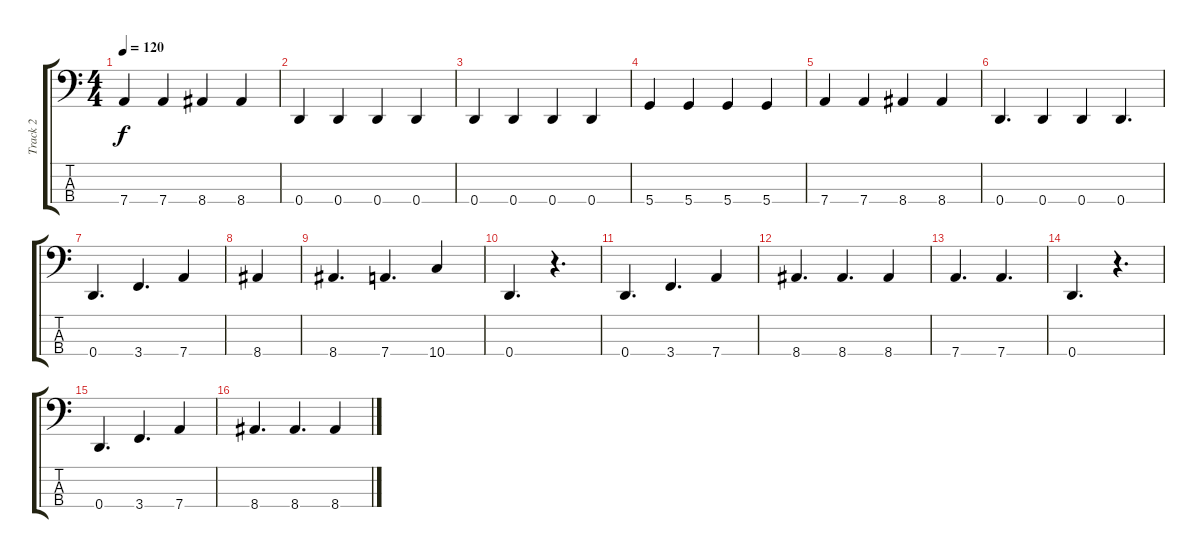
\track ("Track 2" "Track 2") {instrument electricbassfinger}
\staff {score tabs}
\tuning (G2 D2 A1 D1) {hide}
\ts (4 4)
\tempo 120
\clef f4
\ks c
7.4.4{dy f} 7.4.4 8.4.4 8.4.4 |
0.4.4 0.4.4 0.4.4 0.4.4 |
0.4.4 0.4.4 0.4.4 0.4.4 |
5.4.4 5.4.4 5.4.4 5.4.4 |
7.4.4 7.4.4 8.4.4 8.4.4 |
0.4.4{d} 0.4.4 0.4.4 0.4.4{d} |
0.4.4{d} 3.4.4{d} 7.4.4 |
8.4.4 |
8.4.4{d} 7.4.4{d} 10.4.4 |
0.4.4{d} r.4{d} |
0.4.4{d} 3.4.4{d} 7.4.4 |
8.4.4{d} 8.4.4{d} 8.4.4 |
7.4.4{d} 7.4.4{d} |
0.4.4{d} r.4{d} |
0.4.4{d} 3.4.4{d} 7.4.4 |
8.4.4{d} 8.4.4{d} 8.4.4
